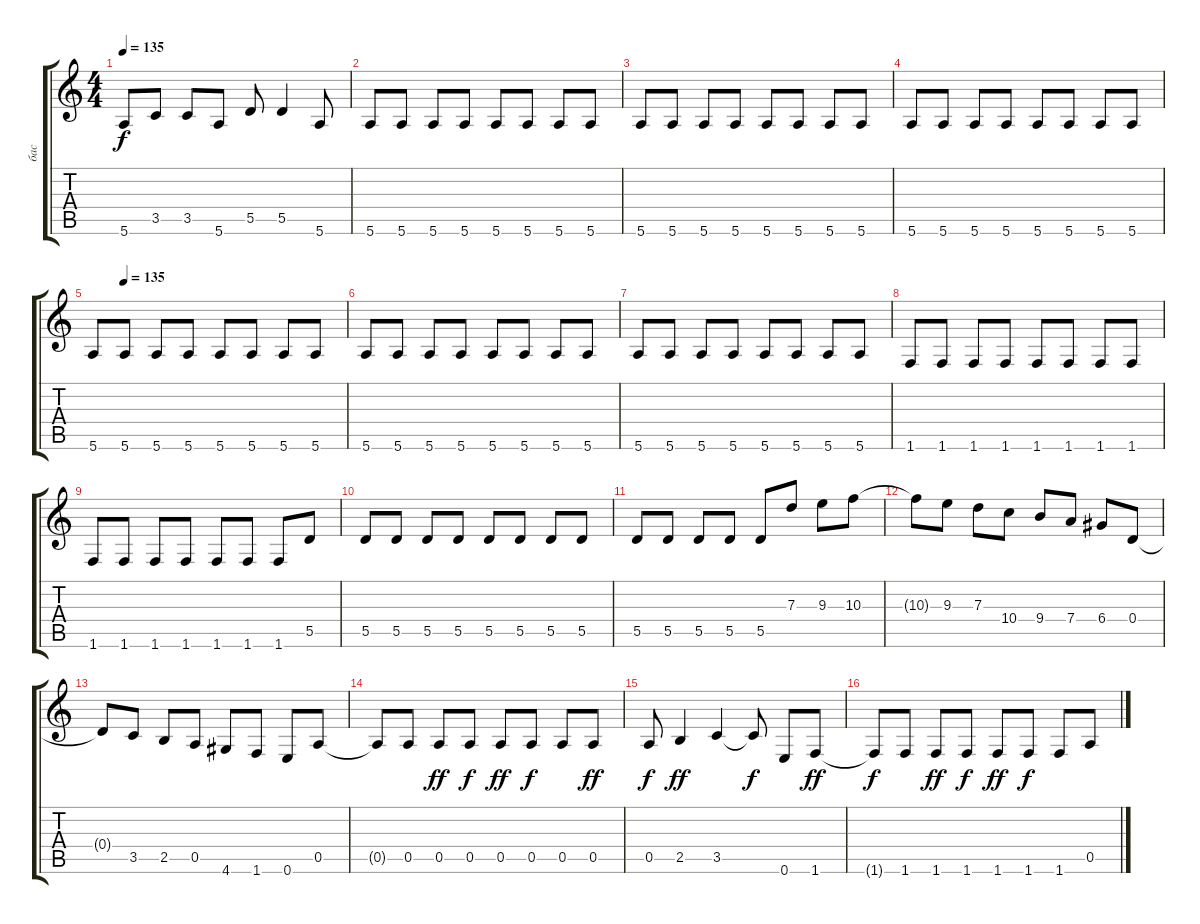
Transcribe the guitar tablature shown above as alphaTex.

\track ("бас" "бас") {instrument electricbassfinger}
\staff {score tabs}
\tuning (E4 B3 G3 D3 A2 E2) {hide}
\ts (4 4)
\tempo 135
\clef g2
\ks c
5.6.8{dy f} 3.5.8 3.5.8 5.6.8 5.5.8 5.5.4 5.6.8 |
5.6.8 5.6.8 5.6.8 5.6.8 5.6.8 5.6.8 5.6.8 5.6.8 |
5.6.8 5.6.8 5.6.8 5.6.8 5.6.8 5.6.8 5.6.8 5.6.8 |
5.6.8 5.6.8 5.6.8 5.6.8 5.6.8 5.6.8 5.6.8 5.6.8 |
\tempo (135 0.125)
5.6.8 5.6.8 5.6.8 5.6.8 5.6.8 5.6.8 5.6.8 5.6.8 |
5.6.8 5.6.8 5.6.8 5.6.8 5.6.8 5.6.8 5.6.8 5.6.8 |
5.6.8 5.6.8 5.6.8 5.6.8 5.6.8 5.6.8 5.6.8 5.6.8 |
1.6.8 1.6.8 1.6.8 1.6.8 1.6.8 1.6.8 1.6.8 1.6.8 |
1.6.8 1.6.8 1.6.8 1.6.8 1.6.8 1.6.8 1.6.8 5.5.8 |
5.5.8 5.5.8 5.5.8 5.5.8 5.5.8 5.5.8 5.5.8 5.5.8 |
5.5.8 5.5.8 5.5.8 5.5.8 5.5.8 7.3.8 9.3.8 10.3.8 |
10.3{t}.8 9.3.8 7.3.8 10.4.8 9.4.8 7.4.8 6.4.8 0.4.8 |
0.4{t}.8 3.5.8 2.5.8 0.5.8 4.6.8 1.6.8 0.6.8 0.5.8 |
0.5{t}.8 0.5.8 0.5.8{dy ff} 0.5.8{dy f} 0.5.8{dy ff} 0.5.8{dy f} 0.5.8 0.5.8{dy ff} |
0.5.8{dy f} 2.5.4{dy ff} 3.5.4 3.5{t}.8{dy f} 0.6.8 1.6.8{dy ff} |
1.6{t}.8{dy f} 1.6.8 1.6.8{dy ff} 1.6.8{dy f} 1.6.8{dy ff} 1.6.8{dy f} 1.6.8 0.5.8
